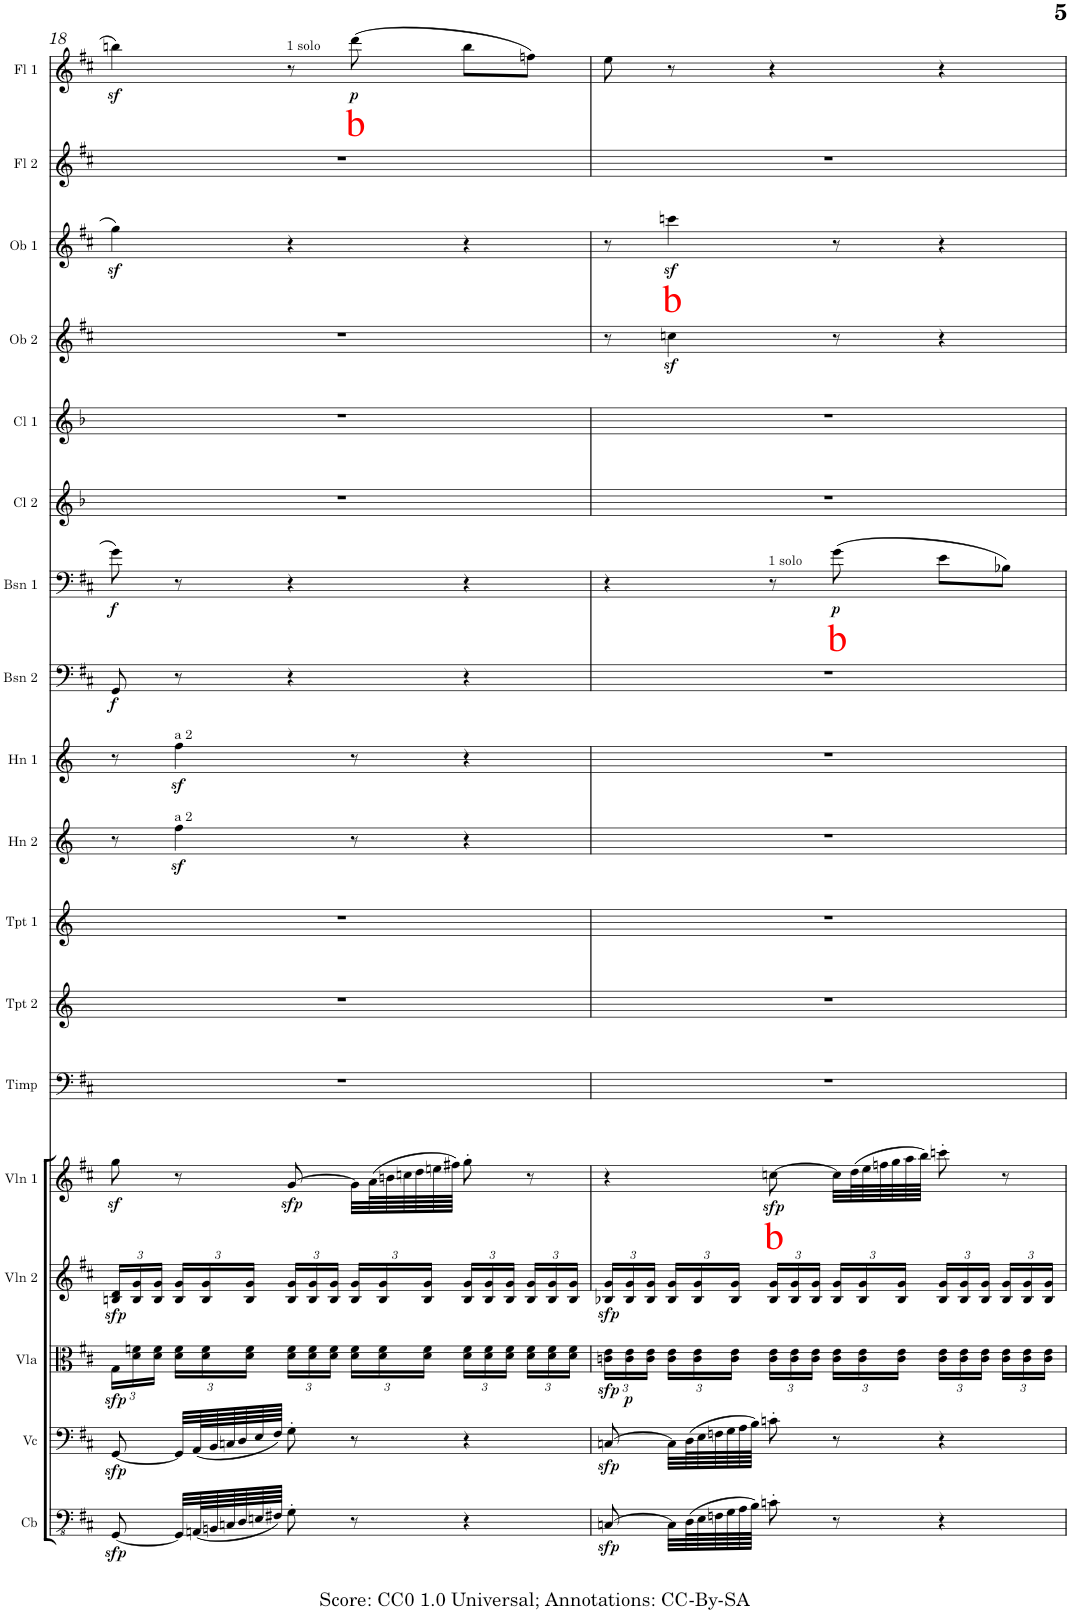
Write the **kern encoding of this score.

**kern	**dynam	**kern	**dynam	**kern	**dynam	**kern	**dynam	**kern	**text	**dynam	**kern	**kern	**kern	**kern	**kern	**kern	**dynam	**kern	**text	**dynam	**kern	**kern	**kern	**kern	**text	**kern	**kern	**text	**dynam
*part18	*part18	*part17	*part17	*part16	*part16	*part15	*part15	*part14	*part14	*part14	*part13	*part12	*part11	*part10	*part9	*part8	*part8	*part7	*part7	*part7	*part6	*part5	*part4	*part3	*part3	*part2	*part1	*part1	*part1
*staff18	*staff18	*staff17	*staff17	*staff16	*staff16	*staff15	*staff15	*staff14	*staff14	*staff14	*staff13	*staff12	*staff11	*staff10	*staff9	*staff8	*staff8	*staff7	*staff7	*staff7	*staff6	*staff5	*staff4	*staff3	*staff3	*staff2	*staff1	*staff1	*staff1
*I"Contrabass	*	*I"Violoncello	*	*I"Viola	*	*I"Violin 2	*	*I"Violin 1	*	*	*I"Timpani	*I"D Trumpet 2	*I"D Trumpet 1	*I"D Horn 2	*I"D Horn 1	*I"Bassoon 2	*	*I"Bassoon 1	*	*	*I"A Clarinet 2	*I"A Clarinet 1	*I"Oboe 2	*I"Oboe 1	*	*I"Flute 2	*I"Flute 1	*	*
*I'Cb	*	*I'Vc	*	*I'Vla	*	*I'Vln 2	*	*I'Vln 1	*	*	*I'Timp	*I'Tpt 2	*I'Tpt 1	*I'Hn 2	*I'Hn 1	*I'Bsn 2	*	*I'Bsn 1	*	*	*I'Cl 2	*I'Cl 1	*I'Ob 2	*I'Ob 1	*	*I'Fl 2	*I'Fl 1	*	*
!!LO:PB:g=z
*clefFv4	*	*clefF4	*	*clefC3	*	*clefG2	*	*clefG2	*	*	*clefF4	*clefG2	*clefG2	*clefG2	*clefG2	*clefF4	*	*clefF4	*	*	*clefG2	*clefG2	*clefG2	*clefG2	*	*clefG2	*clefG2	*	*
*	*	*	*	*	*	*	*	*	*	*	*	*Trd-1c-2	*Trd-1c-2	*Trd6c10	*Trd6c10	*	*	*	*	*	*Trd2c3	*Trd2c3	*	*	*	*	*	*	*
*k[f#c#]	*	*k[f#c#]	*	*k[f#c#]	*	*k[f#c#]	*	*k[f#c#]	*	*	*k[f#c#]	*k[]	*k[]	*k[]	*k[]	*k[f#c#]	*	*k[f#c#]	*	*	*k[b-]	*k[b-]	*k[f#c#]	*k[f#c#]	*	*k[f#c#]	*k[f#c#]	*	*
*M3/4	*	*M3/4	*	*M3/4	*	*M3/4	*	*M3/4	*	*	*M3/4	*M3/4	*M3/4	*M3/4	*M3/4	*M3/4	*	*M3/4	*	*	*M3/4	*M3/4	*M3/4	*M3/4	*	*M3/4	*M3/4	*	*
*	*	*	*	*Xbrackettup	*	*Xbrackettup	*	*	*	*	*	*	*	*	*	*	*	*	*	*	*	*	*	*	*	*	*	*	*
=18	=18	=18	=18	=18	=18	=18	=18	=18	=18	=18	=18	=18	=18	=18	=18	=18	=18	=18	=18	=18	=18	=18	=18	=18	=18	=18	=18	=18	=18
!	!LO:DY:b	!	!LO:DY:b	!	!LO:DY:b	!	!LO:DY:b	!	!	!	!	!	!	!	!	!	!LO:DY:b	!	!	!LO:DY:b	!	!	!	!	!	!	!	!	!
[8GGG/	sfp	[8GG/	sfp	24G\LL	sfp	24Bn/ 24d/LL	sfp	8ggz<\	.	.	2.r	2.r	2.r	8r	8r	8GG/	f	8g\	.	f	2.r	2.r	2.r	4ggz<\	.	2.r	4bbnz<\	.	.
.	.	.	.	24d\ 24fn\	.	24B/ 24g/	.	.	.	.	.	.	.	.	.	.	.	.	.	.	.	.	.	.	.	.	.	.	.
.	.	.	.	24d\ 24f\JJ	.	24B/ 24g/JJ	.	.	.	.	.	.	.	.	.	.	.	.	.	.	.	.	.	.	.	.	.	.	.
!	!	!	!	!	!	!	!	!	!	!	!	!	!	!	!LO:TX:a:t=a 2	!	!	!	!	!	!	!	!	!	!	!	!	!	!
!	!	!	!	!	!	!	!	!	!	!	!	!	!	!LO:TX:a:t=a 2	!	!	!	!	!	!	!	!	!	!	!	!	!	!	!
32GGG/LLL]	.	32GG/LLL]	.	24d\ 24f\LL	.	24B/ 24g/LL	.	8r	.	.	.	.	.	4ffz<\	4ffz<\	8r	.	8r	.	.	.	.	.	.	.	.	.	.	.
(64AAAn/L	.	(64AA/L	.	.	.	.	.	.	.	.	.	.	.	.	.	.	.	.	.	.	.	.	.	.	.	.	.	.	.
.	.	.	.	24d\ 24f\	.	24B/ 24g/	.	.	.	.	.	.	.	.	.	.	.	.	.	.	.	.	.	.	.	.	.	.	.
64BBBn/	.	64BB/	.	.	.	.	.	.	.	.	.	.	.	.	.	.	.	.	.	.	.	.	.	.	.	.	.	.	.
64CCn/	.	64Cn/	.	.	.	.	.	.	.	.	.	.	.	.	.	.	.	.	.	.	.	.	.	.	.	.	.	.	.
64DD/	.	64D/	.	.	.	.	.	.	.	.	.	.	.	.	.	.	.	.	.	.	.	.	.	.	.	.	.	.	.
.	.	.	.	24d\ 24f\JJ	.	24B/ 24g/JJ	.	.	.	.	.	.	.	.	.	.	.	.	.	.	.	.	.	.	.	.	.	.	.
64EEn/	.	64E/	.	.	.	.	.	.	.	.	.	.	.	.	.	.	.	.	.	.	.	.	.	.	.	.	.	.	.
64FF#X/JJJJ)	.	64F#/JJJJ)	.	.	.	.	.	.	.	.	.	.	.	.	.	.	.	.	.	.	.	.	.	.	.	.	.	.	.
!	!	!	!	!	!	!	!	!	!	!	!	!	!	!	!	!	!	!	!	!	!	!	!	!	!	!	!LO:TX:a:t=1 solo	!	!
!	!	!	!	!	!	!	!	!	!	!LO:DY:b	!	!	!	!	!	!	!	!	!	!	!	!	!	!	!	!	!	!	!
8GG'\	.	8G'\	.	24d\ 24f\LL	.	24B/ 24g/LL	.	[8g/	.	sfp	.	.	.	.	.	4r	.	4r	.	.	.	.	.	4r	.	.	8r	.	.
.	.	.	.	24d\ 24f\	.	24B/ 24g/	.	.	.	.	.	.	.	.	.	.	.	.	.	.	.	.	.	.	.	.	.	.	.
.	.	.	.	24d\ 24f\JJ	.	24B/ 24g/JJ	.	.	.	.	.	.	.	.	.	.	.	.	.	.	.	.	.	.	.	.	.	.	.
!	!	!	!	!	!	!	!	!	!	!	!	!	!	!	!	!	!	!	!	!	!	!	!	!	!	!	!	!LO:LY:b:color=#FF0000	!LO:DY:b
8r	.	8r	.	24d\ 24f\LL	.	24B/ 24g/LL	.	32g\LLL]	.	.	.	.	.	8r	8r	.	.	.	.	.	.	.	.	.	.	.	(8ddd\	b	p
.	.	.	.	.	.	.	.	(64a\L	.	.	.	.	.	.	.	.	.	.	.	.	.	.	.	.	.	.	.	.	.
.	.	.	.	24d\ 24f\	.	24B/ 24g/	.	.	.	.	.	.	.	.	.	.	.	.	.	.	.	.	.	.	.	.	.	.	.
.	.	.	.	.	.	.	.	64bn\	.	.	.	.	.	.	.	.	.	.	.	.	.	.	.	.	.	.	.	.	.
.	.	.	.	.	.	.	.	64ccn\	.	.	.	.	.	.	.	.	.	.	.	.	.	.	.	.	.	.	.	.	.
.	.	.	.	.	.	.	.	64dd\	.	.	.	.	.	.	.	.	.	.	.	.	.	.	.	.	.	.	.	.	.
.	.	.	.	24d\ 24f\JJ	.	24B/ 24g/JJ	.	.	.	.	.	.	.	.	.	.	.	.	.	.	.	.	.	.	.	.	.	.	.
.	.	.	.	.	.	.	.	64een\	.	.	.	.	.	.	.	.	.	.	.	.	.	.	.	.	.	.	.	.	.
.	.	.	.	.	.	.	.	64ff#X\JJJJ)	.	.	.	.	.	.	.	.	.	.	.	.	.	.	.	.	.	.	.	.	.
4r	.	4r	.	24d\ 24f\LL	.	24B/ 24g/LL	.	8gg'\	.	.	.	.	.	4r	4r	4r	.	4r	.	.	.	.	.	4r	.	.	8bb\L	.	.
.	.	.	.	24d\ 24f\	.	24B/ 24g/	.	.	.	.	.	.	.	.	.	.	.	.	.	.	.	.	.	.	.	.	.	.	.
.	.	.	.	24d\ 24f\JJ	.	24B/ 24g/JJ	.	.	.	.	.	.	.	.	.	.	.	.	.	.	.	.	.	.	.	.	.	.	.
.	.	.	.	24d\ 24f\LL	.	24B/ 24g/LL	.	8r	.	.	.	.	.	.	.	.	.	.	.	.	.	.	.	.	.	.	8ffn\J)	.	.
.	.	.	.	24d\ 24f\	.	24B/ 24g/	.	.	.	.	.	.	.	.	.	.	.	.	.	.	.	.	.	.	.	.	.	.	.
.	.	.	.	24d\ 24f\JJ	.	24B/ 24g/JJ	.	.	.	.	.	.	.	.	.	.	.	.	.	.	.	.	.	.	.	.	.	.	.
=19	=19	=19	=19	=19	=19	=19	=19	=19	=19	=19	=19	=19	=19	=19	=19	=19	=19	=19	=19	=19	=19	=19	=19	=19	=19	=19	=19	=19	=19
!	!LO:DY:b	!	!LO:DY:b	!	!LO:DY:b	!	!LO:DY:b	!	!	!	!	!	!	!	!	!	!	!	!	!	!	!	!	!	!	!	!	!	!
[8CCn/	sfp	[8Cn/	sfp	24cn\ 24e\LL	sfp	24B-X/ 24g/LL	sfp	4r	.	.	2.r	2.r	2.r	2.r	2.r	2.r	.	4r	.	.	2.r	2.r	8r	8r	.	2.r	8ee\	.	.
!	!	!	!	!	!LO:DY:b	!	!	!	!	!	!	!	!	!	!	!	!	!	!	!	!	!	!	!	!	!	!	!	!
.	.	.	.	24c\ 24e\	p	24B-/ 24g/	.	.	.	.	.	.	.	.	.	.	.	.	.	.	.	.	.	.	.	.	.	.	.
.	.	.	.	24c\ 24e\JJ	.	24B-/ 24g/JJ	.	.	.	.	.	.	.	.	.	.	.	.	.	.	.	.	.	.	.	.	.	.	.
!	!	!	!	!	!	!	!	!	!	!	!	!	!	!	!	!	!	!	!	!	!	!	!	!	!LO:LY:b:color=#FF0000	!	!	!	!
32CC\LLL]	.	32C\LLL]	.	24c\ 24e\LL	.	24B-/ 24g/LL	.	.	.	.	.	.	.	.	.	.	.	.	.	.	.	.	4ccnz<\	4cccnz<\	b	.	8r	.	.
(64DD\L	.	(64D\L	.	.	.	.	.	.	.	.	.	.	.	.	.	.	.	.	.	.	.	.	.	.	.	.	.	.	.
.	.	.	.	24c\ 24e\	.	24B-/ 24g/	.	.	.	.	.	.	.	.	.	.	.	.	.	.	.	.	.	.	.	.	.	.	.
64EE\	.	64E\	.	.	.	.	.	.	.	.	.	.	.	.	.	.	.	.	.	.	.	.	.	.	.	.	.	.	.
64FFn\	.	64Fn\	.	.	.	.	.	.	.	.	.	.	.	.	.	.	.	.	.	.	.	.	.	.	.	.	.	.	.
64GG\	.	64G\	.	.	.	.	.	.	.	.	.	.	.	.	.	.	.	.	.	.	.	.	.	.	.	.	.	.	.
.	.	.	.	24c\ 24e\JJ	.	24B-/ 24g/JJ	.	.	.	.	.	.	.	.	.	.	.	.	.	.	.	.	.	.	.	.	.	.	.
64AA\	.	64A\	.	.	.	.	.	.	.	.	.	.	.	.	.	.	.	.	.	.	.	.	.	.	.	.	.	.	.
64BB\JJJJ)	.	64B\JJJJ)	.	.	.	.	.	.	.	.	.	.	.	.	.	.	.	.	.	.	.	.	.	.	.	.	.	.	.
!	!	!	!	!	!	!	!	!	!	!	!	!	!	!	!	!	!	!LO:TX:a:t=1 solo	!	!	!	!	!	!	!	!	!	!	!
!	!	!	!	!	!	!	!	!	!LO:LY:b:color=#FF0000	!LO:DY:b	!	!	!	!	!	!	!	!	!	!	!	!	!	!	!	!	!	!	!
8Cn'\	.	8cn'\	.	24c\ 24e\LL	.	24B-/ 24g/LL	.	[8ccn\	b	sfp	.	.	.	.	.	.	.	8r	.	.	.	.	.	.	.	.	4r	.	.
.	.	.	.	24c\ 24e\	.	24B-/ 24g/	.	.	.	.	.	.	.	.	.	.	.	.	.	.	.	.	.	.	.	.	.	.	.
.	.	.	.	24c\ 24e\JJ	.	24B-/ 24g/JJ	.	.	.	.	.	.	.	.	.	.	.	.	.	.	.	.	.	.	.	.	.	.	.
!	!	!	!	!	!	!	!	!	!	!	!	!	!	!	!	!	!	!	!LO:LY:b:color=#FF0000	!LO:DY:b	!	!	!	!	!	!	!	!	!
8r	.	8r	.	24c\ 24e\LL	.	24B-/ 24g/LL	.	32cc\LLL]	.	.	.	.	.	.	.	.	.	(8g\	b	p	.	.	8r	8r	.	.	.	.	.
.	.	.	.	.	.	.	.	(64dd\L	.	.	.	.	.	.	.	.	.	.	.	.	.	.	.	.	.	.	.	.	.
.	.	.	.	24c\ 24e\	.	24B-/ 24g/	.	.	.	.	.	.	.	.	.	.	.	.	.	.	.	.	.	.	.	.	.	.	.
.	.	.	.	.	.	.	.	64ee\	.	.	.	.	.	.	.	.	.	.	.	.	.	.	.	.	.	.	.	.	.
.	.	.	.	.	.	.	.	64ffn\	.	.	.	.	.	.	.	.	.	.	.	.	.	.	.	.	.	.	.	.	.
.	.	.	.	.	.	.	.	64gg\	.	.	.	.	.	.	.	.	.	.	.	.	.	.	.	.	.	.	.	.	.
.	.	.	.	24c\ 24e\JJ	.	24B-/ 24g/JJ	.	.	.	.	.	.	.	.	.	.	.	.	.	.	.	.	.	.	.	.	.	.	.
.	.	.	.	.	.	.	.	64aa\	.	.	.	.	.	.	.	.	.	.	.	.	.	.	.	.	.	.	.	.	.
.	.	.	.	.	.	.	.	64bb\JJJJ)	.	.	.	.	.	.	.	.	.	.	.	.	.	.	.	.	.	.	.	.	.
4r	.	4r	.	24c\ 24e\LL	.	24B-/ 24g/LL	.	8cccn'\	.	.	.	.	.	.	.	.	.	8e\L	.	.	.	.	4r	4r	.	.	4r	.	.
.	.	.	.	24c\ 24e\	.	24B-/ 24g/	.	.	.	.	.	.	.	.	.	.	.	.	.	.	.	.	.	.	.	.	.	.	.
.	.	.	.	24c\ 24e\JJ	.	24B-/ 24g/JJ	.	.	.	.	.	.	.	.	.	.	.	.	.	.	.	.	.	.	.	.	.	.	.
.	.	.	.	24c\ 24e\LL	.	24B-/ 24g/LL	.	8r	.	.	.	.	.	.	.	.	.	8B-X\J)	.	.	.	.	.	.	.	.	.	.	.
.	.	.	.	24c\ 24e\	.	24B-/ 24g/	.	.	.	.	.	.	.	.	.	.	.	.	.	.	.	.	.	.	.	.	.	.	.
.	.	.	.	24c\ 24e\JJ	.	24B-/ 24g/JJ	.	.	.	.	.	.	.	.	.	.	.	.	.	.	.	.	.	.	.	.	.	.	.
=	=	=	=	=	=	=	=	=	=	=	=	=	=	=	=	=	=	=	=	=	=	=	=	=	=	=	=	=	=
*-	*-	*-	*-	*-	*-	*-	*-	*-	*-	*-	*-	*-	*-	*-	*-	*-	*-	*-	*-	*-	*-	*-	*-	*-	*-	*-	*-	*-	*-
